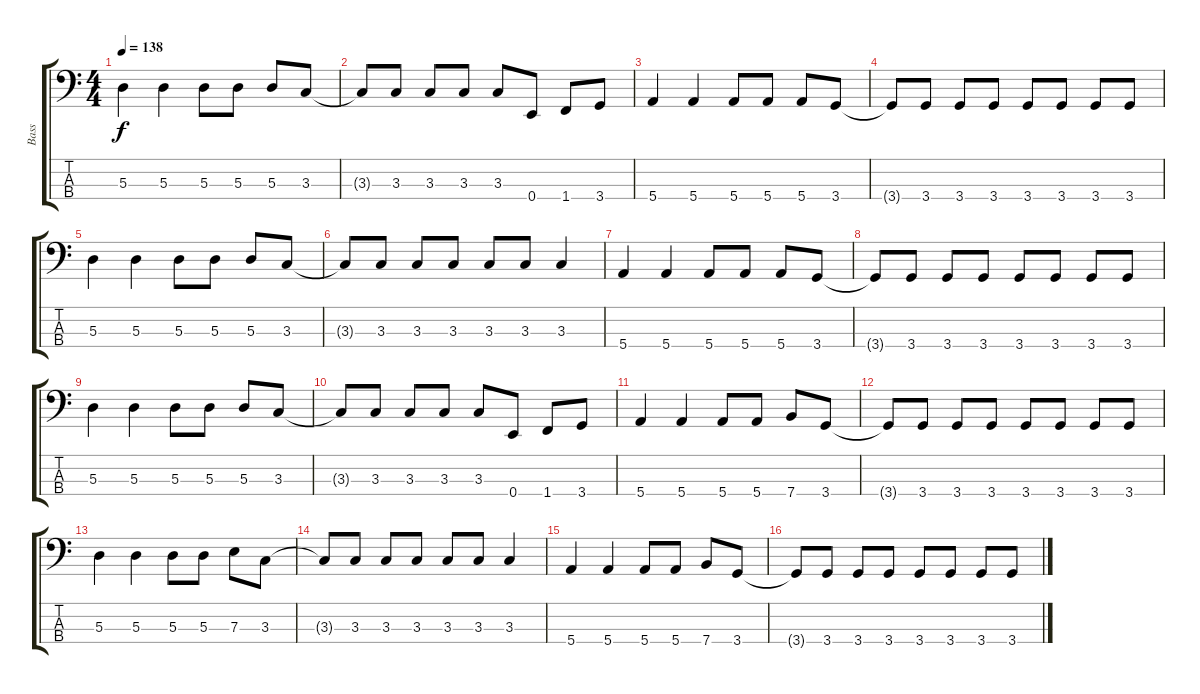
\track ("Bass" "Bass") {instrument electricbasspick}
\staff {score tabs}
\tuning (G2 D2 A1 E1) {hide}
\ts (4 4)
\tempo 138
\clef f4
\ks c
5.3.4{dy f} 5.3.4 5.3.8 5.3.8 5.3.8 3.3.8 |
3.3{t}.8 3.3.8 3.3.8 3.3.8 3.3.8 0.4.8 1.4.8 3.4.8 |
5.4.4 5.4.4 5.4.8 5.4.8 5.4.8 3.4.8 |
3.4{t}.8 3.4.8 3.4.8 3.4.8 3.4.8 3.4.8 3.4.8 3.4.8 |
5.3.4 5.3.4 5.3.8 5.3.8 5.3.8 3.3.8 |
3.3{t}.8 3.3.8 3.3.8 3.3.8 3.3.8 3.3.8 3.3.4 |
5.4.4 5.4.4 5.4.8 5.4.8 5.4.8 3.4.8 |
3.4{t}.8 3.4.8 3.4.8 3.4.8 3.4.8 3.4.8 3.4.8 3.4.8 |
5.3.4 5.3.4 5.3.8 5.3.8 5.3.8 3.3.8 |
3.3{t}.8 3.3.8 3.3.8 3.3.8 3.3.8 0.4.8 1.4.8 3.4.8 |
5.4.4 5.4.4 5.4.8 5.4.8 7.4.8 3.4.8 |
3.4{t}.8 3.4.8 3.4.8 3.4.8 3.4.8 3.4.8 3.4.8 3.4.8 |
5.3.4 5.3.4 5.3.8 5.3.8 7.3.8 3.3.8 |
3.3{t}.8 3.3.8 3.3.8 3.3.8 3.3.8 3.3.8 3.3.4 |
5.4.4 5.4.4 5.4.8 5.4.8 7.4.8 3.4.8 |
3.4{t}.8 3.4.8 3.4.8 3.4.8 3.4.8 3.4.8 3.4.8 3.4.8
